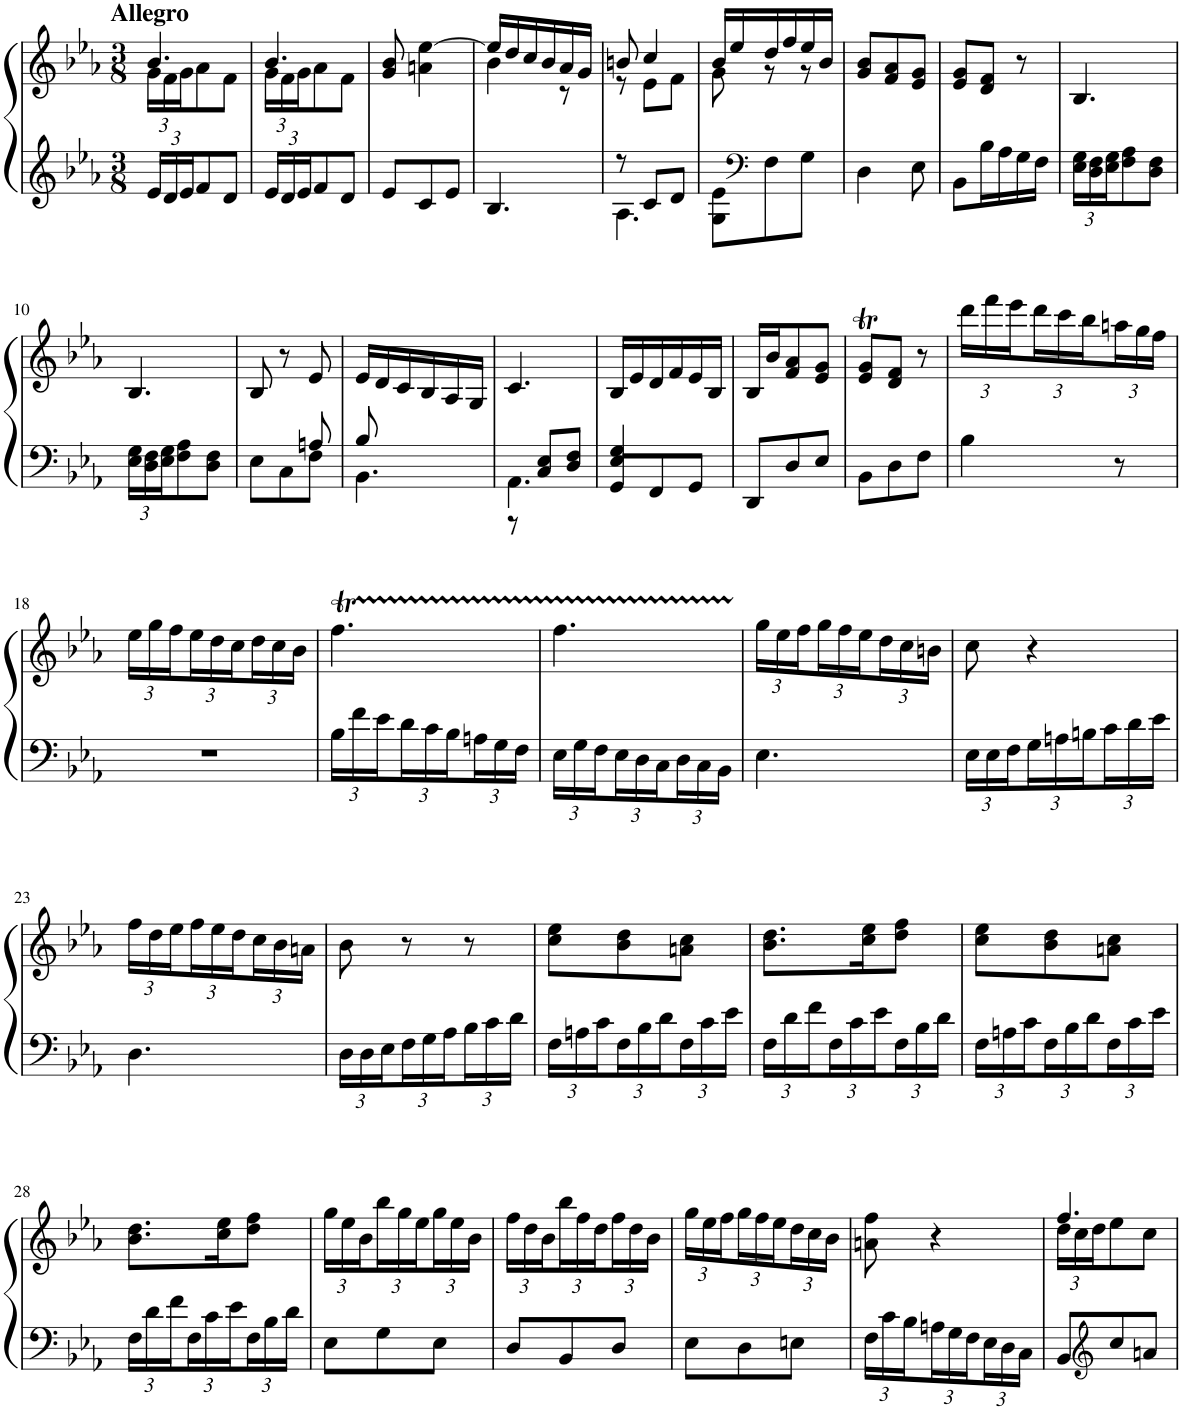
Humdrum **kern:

**kern	**kern
*part1	*part1
*staff2	*staff1
*I"Piano	*
*I'Pno.	*
*clefG2	*clefG2
*k[b-e-a-]	*k[b-e-a-]
*M3/8	*M3/8
=1	=1
*	*^
*Xbrackettup	*	*Xbrackettup
!	!LO:TX:a:B:t=Allegro	!
24e-/LL	4.b-/	24g\LL
24d/	.	24f\
24e-/J	.	24g\J
8f/	.	8a-\
8d/J	.	8f\J
=2	=2	=2
24e-/LL	4.b-/	24g\LL
24d/	.	24f\
24e-/J	.	24g\J
8f/	.	8a-\
8d/J	.	8f\J
*	*v	*v
=3	=3
8e-/L	8g/ 8b-/
8c/	4an\ [4ee-\
8e-/J	.
=4	=4
*	*^
4.B-/	16ee-/LL]	4b-\
.	16dd/	.
.	16cc/	.
.	16b-/	.
.	16a-/	8r
.	16g/JJ	.
=5	=5	=5
*^	*	*
8r	4.A-\	8bn/	8r
8c/L	.	4cc/	8e-\L
8d/J	.	.	8f\J
*v	*v	*	*
=6	=6	=6
8G\ 8e-\L	16b-/LL	8g\
.	16ee-/	.
*clefF4	*	*
8F\	16dd/	8r
.	16ff/	.
8G\J	16ee-/	8r
.	16b-/JJ	.
*	*v	*v
=7	=7
4D\	8g/ 8b-/L
.	8f/ 8a-/
8E-\	8e-/ 8g/J
=8	=8
8BB-\L	8e-/ 8g/L
16B-\L	8d/ 8f/J
16A-\	.
16G\	8r
16F\JJ	.
=9	=9
24E-\ 24G\LL	4.B-/
24D\ 24F\	.
24E-\ 24G\J	.
8F\ 8A-\	.
8D\ 8F\J	.
!!LO:LB:g=z
=10	=10
24E-\ 24G\LL	4.B-/
24D\ 24F\	.
24E-\ 24G\J	.
8F\ 8A-\	.
8D\ 8F\J	.
=11	=11
*^	*
8E-\L	4ryy	8B-/
8C\	.	8r
8F\J	8An/	8e-/
=12	=12	=12
4.BB-\	8B-/	16e-/LL
.	.	16d/
.	4ryy	16c/
.	.	16B-/
.	.	16A-/
.	.	16G/JJ
=13	=13	=13
4.AA-\	8r	4.c/
.	8C/ 8E-/L	.
.	8D/ 8F/J	.
=14	=14	=14
8GG/L	4E-/ 4G/	16B-/LL
.	.	16e-/
8FF/	.	16d/
.	.	16f/
8GG/J	8ryy	16e-/
.	.	16B-/JJ
*v	*v	*
=15	=15
8DD/L	16B-/LL
.	16b-/J
8D/	8f/ 8a-/
8E-/J	8e-/ 8g/J
=16	=16
8BB-\L	8e-/T 8g/TL
8D\	8d/ 8f/J
8F\J	8r
=17	=17
4B-\	24ddd\LL
.	24fff\
.	24eee-\
.	24ddd\
.	24ccc\
.	24bb-\
8r	24aan\
.	24gg\
.	24ff\JJ
!!LO:LB:g=z
=18	=18
4.r	24ee-\LL
.	24gg\
.	24ff\
.	24ee-\
.	24dd\
.	24cc\
.	24dd\
.	24cc\
.	24b-\JJ
=19	=19
24B-\LL	4.ffT\
24f\	.
24e-\	.
24d\	.
24c\	.
24B-\	.
24An\	.
24G\	.
24F\JJ	.
=20	=20
24E-\LL	4.ffTTT\
24G\	.
24F\	.
24E-\	.
24D\	.
24C\	.
24D\	.
24C\	.
24BB-\JJ	.
=21	=21
4.E-\	24gg\LL
.	24ee-\
.	24ff\
.	24gg\
.	24ff\
.	24ee-\
.	24dd\
.	24cc\
.	24bn\JJ
=22	=22
24E-\LL	8cc\
24E-\	.
24F\	.
24G\	4r
24An\	.
24Bn\	.
24c\	.
24d\	.
24e-\JJ	.
!!LO:LB:g=z
=23	=23
4.D\	24ff\LL
.	24dd\
.	24ee-\
.	24ff\
.	24ee-\
.	24dd\
.	24cc\
.	24b-\
.	24an\JJ
=24	=24
24D\LL	8b-\
24D\	.
24E-\	.
24F\	8r
24G\	.
24A-\	.
24B-\	8r
24c\	.
24d\JJ	.
=25	=25
24F\LL	8cc\ 8ee-\L
24An\	.
24c\	.
24F\	8b-\ 8dd\
24B-\	.
24d\	.
24F\	8an\ 8cc\J
24c\	.
24e-\JJ	.
=26	=26
24F\LL	8.b-\ 8.dd\L
24d\	.
24f\	.
24F\	.
24c\	.
.	16cc\ 16ee-\K
24e-\	.
24F\	8dd\ 8ff\J
24B-\	.
24d\JJ	.
=27	=27
24F\LL	8cc\ 8ee-\L
24An\	.
24c\	.
24F\	8b-\ 8dd\
24B-\	.
24d\	.
24F\	8an\ 8cc\J
24c\	.
24e-\JJ	.
!!LO:LB:g=z
=28	=28
24F\LL	8.b-\ 8.dd\L
24d\	.
24f\	.
24F\	.
24c\	.
.	16cc\ 16ee-\K
24e-\	.
24F\	8dd\ 8ff\J
24B-\	.
24d\JJ	.
=29	=29
8E-\L	24gg\LL
.	24ee-\
.	24b-\
8G\	24bb-\
.	24gg\
.	24ee-\
8E-\J	24gg\
.	24ee-\
.	24b-\JJ
=30	=30
8D/L	24ff\LL
.	24dd\
.	24b-\
8BB-/	24bb-\
.	24ff\
.	24dd\
8D/J	24ff\
.	24dd\
.	24b-\JJ
=31	=31
8E-\L	24gg\LL
.	24ee-\
.	24ff\
8D\	24gg\
.	24ff\
.	24ee-\
8En\J	24dd\
.	24cc\
.	24b-\JJ
=32	=32
24F\LL	8an\ 8ff\
24c\	.
24B-\	.
24An\	4r
24G\	.
24F\	.
24E-\	.
24D\	.
24C\JJ	.
=33	=33
*	*^
8BB-/L	4.ff/	24dd\LL
.	.	24cc\
.	.	24dd\J
*clefG2	*	*
8cc/	.	8ee-\
8an/J	.	8cc\J
*	*v	*v
=	=
*-	*-
